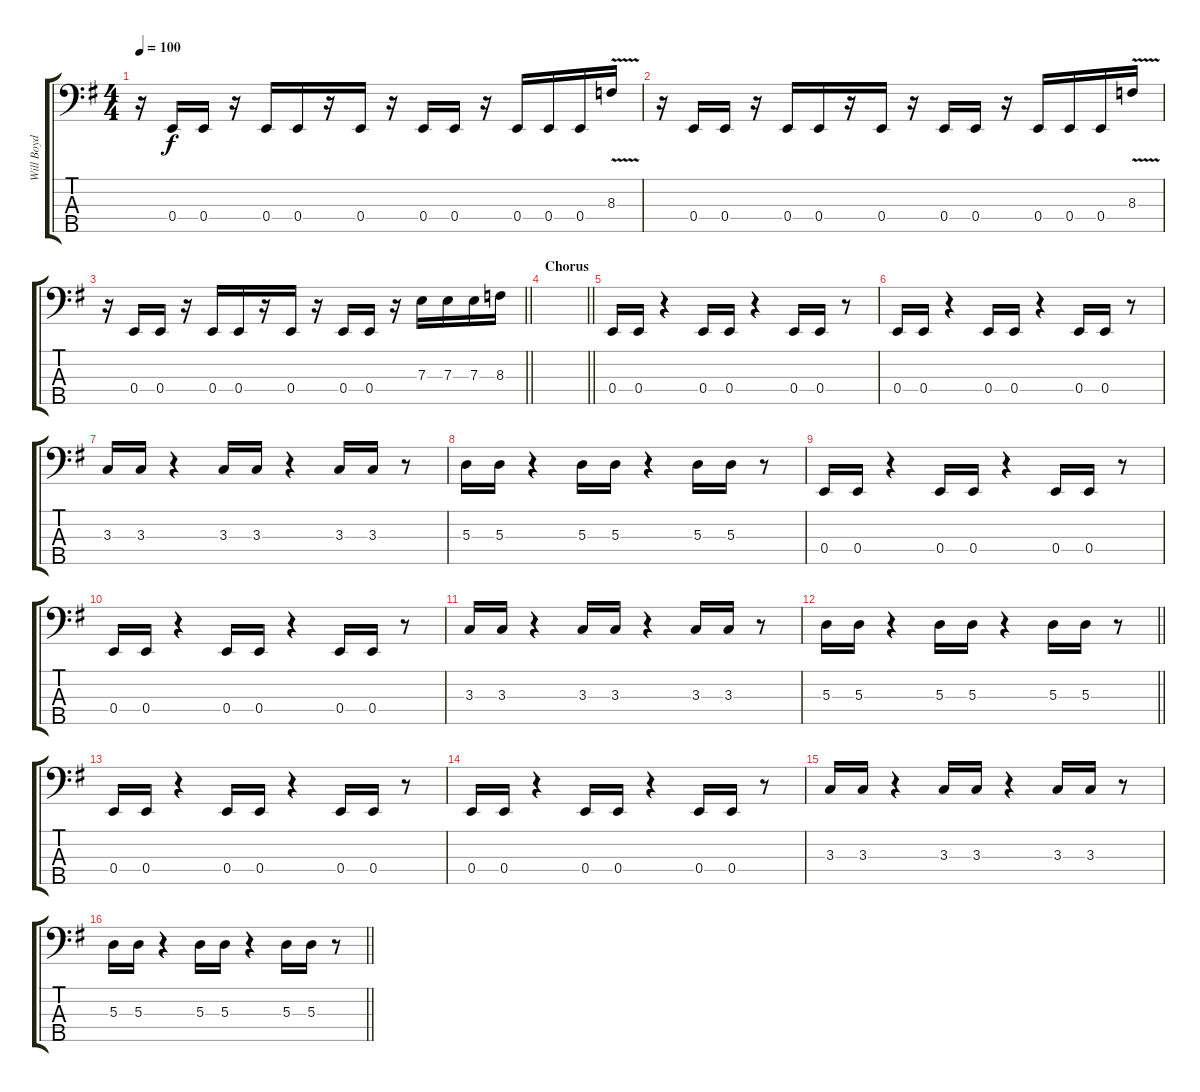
\track ("Will Boyd" "Will Boyd") {instrument electricbasspick}
\staff {score tabs}
\tuning (G2 D2 A1 E1 B0) {hide}
\ts (4 4)
\tempo 100
\clef f4
\ks g
r.16{dy f} 0.4.16 0.4.16 r.16 0.4.16 0.4.16 r.16 0.4.16 r.16 0.4.16 0.4.16 r.16 0.4.16 0.4.16 0.4.16 8.3{v}.16 |
r.16 0.4.16 0.4.16 r.16 0.4.16 0.4.16 r.16 0.4.16 r.16 0.4.16 0.4.16 r.16 0.4.16 0.4.16 0.4.16 8.3{v}.16 |
\barLineRight lightlight
r.16 0.4.16 0.4.16 r.16 0.4.16 0.4.16 r.16 0.4.16 r.16 0.4.16 0.4.16 r.16 7.3.16 7.3.16 7.3.16 8.3.16 |
\section ("" "Chorus")
\barLineRight lightlight
|
0.4.16 0.4.16 r.4 0.4.16 0.4.16 r.4 0.4.16 0.4.16 r.8 |
0.4.16 0.4.16 r.4 0.4.16 0.4.16 r.4 0.4.16 0.4.16 r.8 |
3.3.16 3.3.16 r.4 3.3.16 3.3.16 r.4 3.3.16 3.3.16 r.8 |
5.3.16 5.3.16 r.4 5.3.16 5.3.16 r.4 5.3.16 5.3.16 r.8 |
0.4.16 0.4.16 r.4 0.4.16 0.4.16 r.4 0.4.16 0.4.16 r.8 |
0.4.16 0.4.16 r.4 0.4.16 0.4.16 r.4 0.4.16 0.4.16 r.8 |
3.3.16 3.3.16 r.4 3.3.16 3.3.16 r.4 3.3.16 3.3.16 r.8 |
\barLineRight lightlight
5.3.16 5.3.16 r.4 5.3.16 5.3.16 r.4 5.3.16 5.3.16 r.8 |
0.4.16 0.4.16 r.4 0.4.16 0.4.16 r.4 0.4.16 0.4.16 r.8 |
0.4.16 0.4.16 r.4 0.4.16 0.4.16 r.4 0.4.16 0.4.16 r.8 |
3.3.16 3.3.16 r.4 3.3.16 3.3.16 r.4 3.3.16 3.3.16 r.8 |
\barLineRight lightlight
5.3.16 5.3.16 r.4 5.3.16 5.3.16 r.4 5.3.16 5.3.16 r.8
